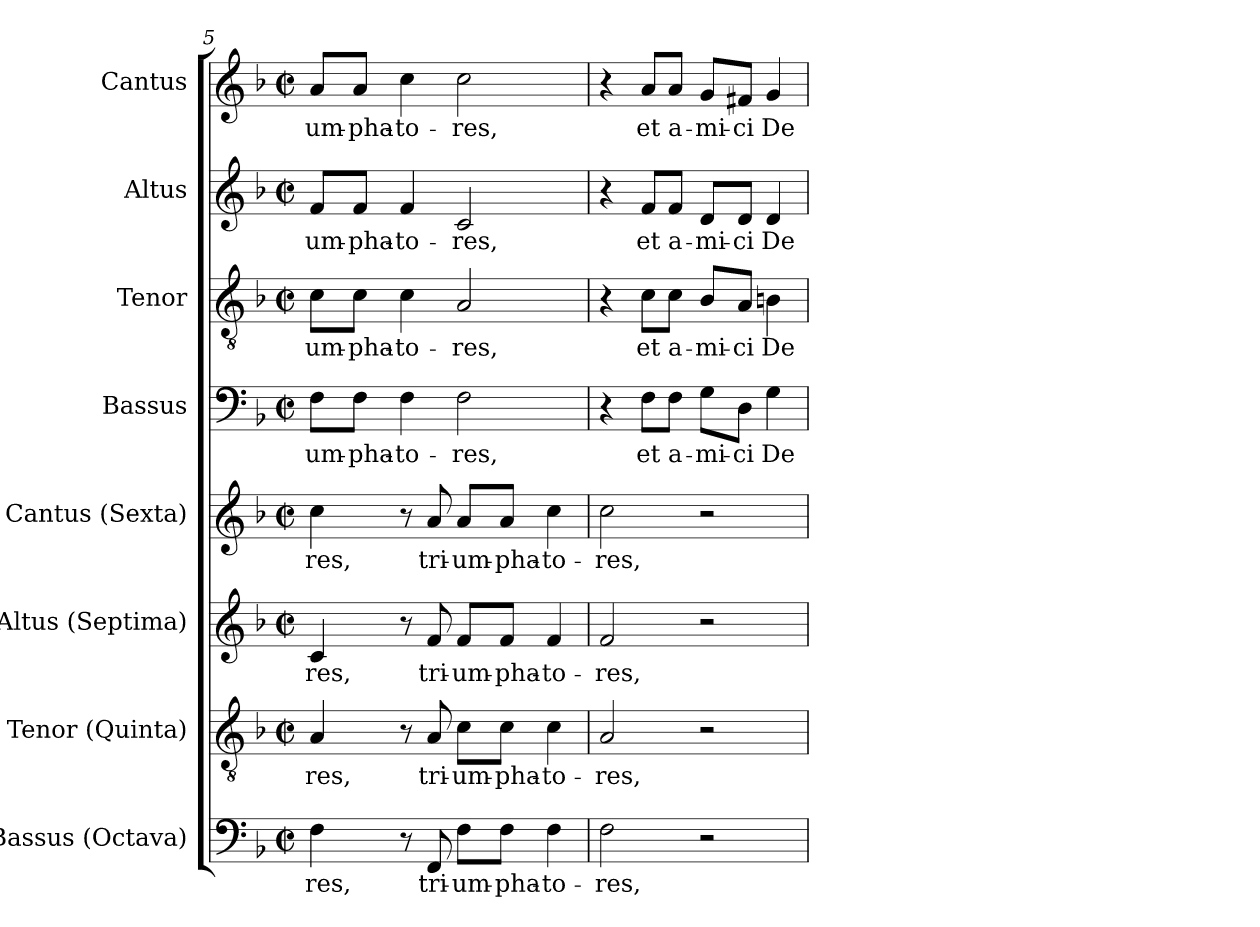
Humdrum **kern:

**kern	**text	**kern	**text	**kern	**text	**kern	**text	**kern	**text	**kern	**text	**kern	**text	**kern	**text
*part8	*part8	*part7	*part7	*part6	*part6	*part5	*part5	*part4	*part4	*part3	*part3	*part2	*part2	*part1	*part1
*staff8	*staff8	*staff7	*staff7	*staff6	*staff6	*staff5	*staff5	*staff4	*staff4	*staff3	*staff3	*staff2	*staff2	*staff1	*staff1
*I"Bassus (Octava)	*	*I"Tenor (Quinta)	*	*I"Altus (Septima)	*	*I"Cantus (Sexta)	*	*I"Bassus	*	*I"Tenor	*	*I"Altus	*	*I"Cantus	*
*I'B.	*	*I'T.	*	*I'A.	*	*I'S.	*	*I'B.	*	*I'T.	*	*I'A.	*	*I'S.	*
*clefF4	*	*clefGv2	*	*clefG2	*	*clefG2	*	*clefF4	*	*clefGv2	*	*clefG2	*	*clefG2	*
*	*	*ITrd7c12	*	*	*	*	*	*	*	*ITrd7c12	*	*	*	*	*
*k[b-]	*	*k[b-]	*	*k[b-]	*	*k[b-]	*	*k[b-]	*	*k[b-]	*	*k[b-]	*	*k[b-]	*
*F:	*	*F:	*	*F:	*	*F:	*	*F:	*	*F:	*	*F:	*	*F:	*
*M2/2	*	*M2/2	*	*M2/2	*	*M2/2	*	*M2/2	*	*M2/2	*	*M2/2	*	*M2/2	*
*met(c|)	*	*met(c|)	*	*met(c|)	*	*met(c|)	*	*met(c|)	*	*met(c|)	*	*met(c|)	*	*met(c|)	*
=5	=5	=5	=5	=5	=5	=5	=5	=5	=5	=5	=5	=5	=5	=5	=5
!	!LO:LY:b:color=#000000	!	!	!	!	!	!	!	!	!	!	!	!	!	!
!	!	!	!LO:LY:b:color=#000000	!	!	!	!	!	!	!	!	!	!	!	!
!	!	!	!	!	!LO:LY:b:color=#000000	!	!	!	!	!	!	!	!	!	!
!	!	!	!	!	!	!	!LO:LY:b:color=#000000	!	!	!	!	!	!	!	!
!	!	!	!	!	!	!	!	!	!LO:LY:b:color=#000000	!	!	!	!	!	!
!	!	!	!	!	!	!	!	!	!	!	!LO:LY:b:color=#000000	!	!	!	!
!	!	!	!	!	!	!	!	!	!	!	!	!	!LO:LY:b:color=#000000	!	!
!	!	!	!	!	!	!	!	!	!	!	!	!	!	!	!LO:LY:b:color=#000000
4Fi\	-res,	4AAi/	-res,	4ci/	-res,	4cci\	-res,	8Fi\L	-um-	8Ci\L	-um-	8fi/L	-um-	8ai/L	-um-
!	!	!	!	!	!	!	!	!	!LO:LY:b:color=#000000	!	!	!	!	!	!
!	!	!	!	!	!	!	!	!	!	!	!LO:LY:b:color=#000000	!	!	!	!
!	!	!	!	!	!	!	!	!	!	!	!	!	!LO:LY:b:color=#000000	!	!
!	!	!	!	!	!	!	!	!	!	!	!	!	!	!	!LO:LY:b:color=#000000
.	.	.	.	.	.	.	.	8Fi\J	-pha-	8Ci\J	-pha-	8fi/J	-pha-	8ai/J	-pha-
!	!	!	!	!	!	!	!	!	!LO:LY:b:color=#000000	!	!	!	!	!	!
!	!	!	!	!	!	!	!	!	!	!	!LO:LY:b:color=#000000	!	!	!	!
!	!	!	!	!	!	!	!	!	!	!	!	!	!LO:LY:b:color=#000000	!	!
!	!	!	!	!	!	!	!	!	!	!	!	!	!	!	!LO:LY:b:color=#000000
8r	.	8r	.	8r	.	8r	.	4Fi\	-to-	4Ci\	-to-	4fi/	-to-	4cci\	-to-
!	!LO:LY:b:color=#000000	!	!	!	!	!	!	!	!	!	!	!	!	!	!
!	!	!	!LO:LY:b:color=#000000	!	!	!	!	!	!	!	!	!	!	!	!
!	!	!	!	!	!LO:LY:b:color=#000000	!	!	!	!	!	!	!	!	!	!
!	!	!	!	!	!	!	!LO:LY:b:color=#000000	!	!	!	!	!	!	!	!
8FFi/	tri-	8AAi/	tri-	8fi/	tri-	8ai/	tri-	.	.	.	.	.	.	.	.
!	!LO:LY:b:color=#000000	!	!	!	!	!	!	!	!	!	!	!	!	!	!
!	!	!	!LO:LY:b:color=#000000	!	!	!	!	!	!	!	!	!	!	!	!
!	!	!	!	!	!LO:LY:b:color=#000000	!	!	!	!	!	!	!	!	!	!
!	!	!	!	!	!	!	!LO:LY:b:color=#000000	!	!	!	!	!	!	!	!
!	!	!	!	!	!	!	!	!	!LO:LY:b:color=#000000	!	!	!	!	!	!
!	!	!	!	!	!	!	!	!	!	!	!LO:LY:b:color=#000000	!	!	!	!
!	!	!	!	!	!	!	!	!	!	!	!	!	!LO:LY:b:color=#000000	!	!
!	!	!	!	!	!	!	!	!	!	!	!	!	!	!	!LO:LY:b:color=#000000
8Fi\L	-um-	8Ci\L	-um-	8fi/L	-um-	8ai/L	-um-	2Fi\	-res,	2AAi/	-res,	2ci/	-res,	2cci\	-res,
!	!LO:LY:b:color=#000000	!	!	!	!	!	!	!	!	!	!	!	!	!	!
!	!	!	!LO:LY:b:color=#000000	!	!	!	!	!	!	!	!	!	!	!	!
!	!	!	!	!	!LO:LY:b:color=#000000	!	!	!	!	!	!	!	!	!	!
!	!	!	!	!	!	!	!LO:LY:b:color=#000000	!	!	!	!	!	!	!	!
8Fi\J	-pha-	8Ci\J	-pha-	8fi/J	-pha-	8ai/J	-pha-	.	.	.	.	.	.	.	.
!	!LO:LY:b:color=#000000	!	!	!	!	!	!	!	!	!	!	!	!	!	!
!	!	!	!LO:LY:b:color=#000000	!	!	!	!	!	!	!	!	!	!	!	!
!	!	!	!	!	!LO:LY:b:color=#000000	!	!	!	!	!	!	!	!	!	!
!	!	!	!	!	!	!	!LO:LY:b:color=#000000	!	!	!	!	!	!	!	!
4Fi\	-to-	4Ci\	-to-	4fi/	-to-	4cci\	-to-	.	.	.	.	.	.	.	.
=6	=6	=6	=6	=6	=6	=6	=6	=6	=6	=6	=6	=6	=6	=6	=6
!	!LO:LY:b:color=#000000	!	!	!	!	!	!	!	!	!	!	!	!	!	!
!	!	!	!LO:LY:b:color=#000000	!	!	!	!	!	!	!	!	!	!	!	!
!	!	!	!	!	!LO:LY:b:color=#000000	!	!	!	!	!	!	!	!	!	!
!	!	!	!	!	!	!	!LO:LY:b:color=#000000	!	!	!	!	!	!	!	!
2Fi\	-res,	2AAi/	-res,	2fi/	-res,	2cci\	-res,	4r	.	4r	.	4r	.	4r	.
!	!	!	!	!	!	!	!	!	!LO:LY:b:color=#000000	!	!	!	!	!	!
!	!	!	!	!	!	!	!	!	!	!	!LO:LY:b:color=#000000	!	!	!	!
!	!	!	!	!	!	!	!	!	!	!	!	!	!LO:LY:b:color=#000000	!	!
!	!	!	!	!	!	!	!	!	!	!	!	!	!	!	!LO:LY:b:color=#000000
.	.	.	.	.	.	.	.	8Fi\L	et	8Ci\L	et	8fi/L	et	8ai/L	et
!	!	!	!	!	!	!	!	!	!LO:LY:b:color=#000000	!	!	!	!	!	!
!	!	!	!	!	!	!	!	!	!	!	!LO:LY:b:color=#000000	!	!	!	!
!	!	!	!	!	!	!	!	!	!	!	!	!	!LO:LY:b:color=#000000	!	!
!	!	!	!	!	!	!	!	!	!	!	!	!	!	!	!LO:LY:b:color=#000000
.	.	.	.	.	.	.	.	8Fi\J	a-	8Ci\J	a-	8fi/J	a-	8ai/J	a-
!	!	!	!	!	!	!	!	!	!LO:LY:b:color=#000000	!	!	!	!	!	!
!	!	!	!	!	!	!	!	!	!	!	!LO:LY:b:color=#000000	!	!	!	!
!	!	!	!	!	!	!	!	!	!	!	!	!	!LO:LY:b:color=#000000	!	!
!	!	!	!	!	!	!	!	!	!	!	!	!	!	!	!LO:LY:b:color=#000000
2r	.	2r	.	2r	.	2r	.	8Gi\L	-mi-	8BB-i/L	-mi-	8di/L	-mi-	8gi/L	-mi-
!	!	!	!	!	!	!	!	!	!LO:LY:b:color=#000000	!	!	!	!	!	!
!	!	!	!	!	!	!	!	!	!	!	!LO:LY:b:color=#000000	!	!	!	!
!	!	!	!	!	!	!	!	!	!	!	!	!	!LO:LY:b:color=#000000	!	!
!	!	!	!	!	!	!	!	!	!	!	!	!	!	!	!LO:LY:b:color=#000000
.	.	.	.	.	.	.	.	8Di\J	-ci	8AAi/J	-ci	8di/J	-ci	8f#Xi/J	-ci
!	!	!	!	!	!	!	!	!	!LO:LY:b:color=#000000	!	!	!	!	!	!
!	!	!	!	!	!	!	!	!	!	!	!LO:LY:b:color=#000000	!	!	!	!
!	!	!	!	!	!	!	!	!	!	!	!	!	!LO:LY:b:color=#000000	!	!
!	!	!	!	!	!	!	!	!	!	!	!	!	!	!	!LO:LY:b:color=#000000
.	.	.	.	.	.	.	.	4Gi\	De-	4BBni\	De-	4di/	De-	4gi/	De-
=	=	=	=	=	=	=	=	=	=	=	=	=	=	=	=
*-	*-	*-	*-	*-	*-	*-	*-	*-	*-	*-	*-	*-	*-	*-	*-
